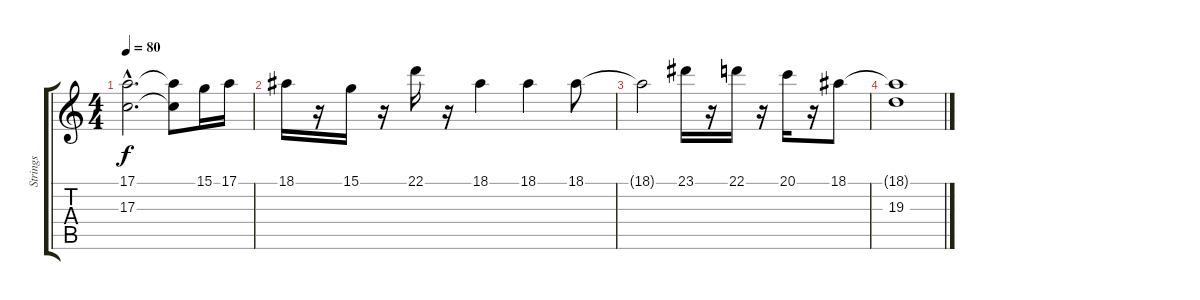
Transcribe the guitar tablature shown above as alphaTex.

\track ("Strings" "Strings") {instrument stringensemble1}
\staff {score tabs}
\tuning (E4 B3 G3 D3 A2 E2) {hide}
\ts (4 4)
\tempo 80
\clef g2
\ks c
(17.1{hac} 17.3{hac}).2{d dy f volume 0} (17.1{t} 17.3{t}).8 15.1.16 17.1.16 |
18.1.16 r.16 15.1.16 r.16 22.1.16 r.16 18.1.4 18.1.4 18.1.8 |
18.1{t}.2 23.1.16 r.16 22.1.16 r.16 20.1.16 r.16 18.1.8 |
(18.1{t} 19.3).1
